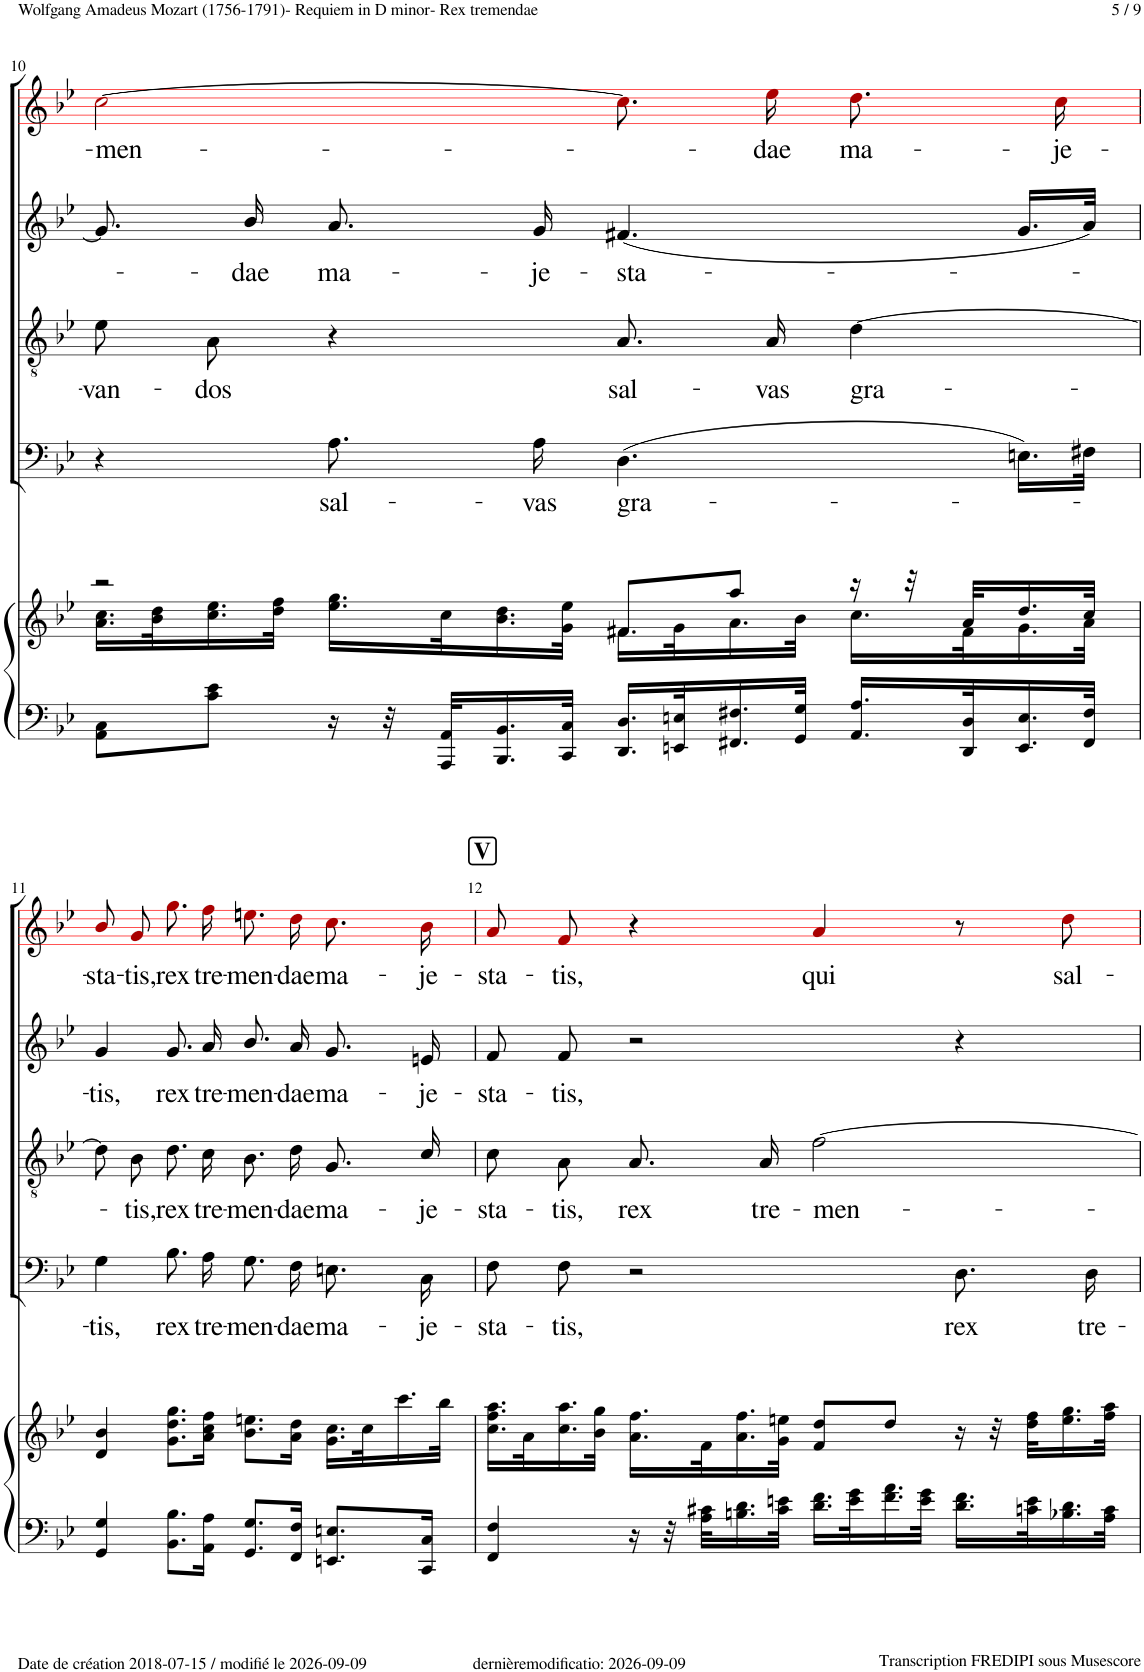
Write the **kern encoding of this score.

**kern	**kern	**kern	**text	**kern	**text	**kern	**text	**kern	**text
*part5	*part5	*part4	*part4	*part3	*part3	*part2	*part2	*part1	*part1
*staff6	*staff5	*staff4	*staff4	*staff3	*staff3	*staff2	*staff2	*staff1	*staff1
*I"Piano	*	*I"Bass	*	*I"Tenor	*	*I"Alto	*	*I"Soprano	*
*I'Pno	*	*	*	*	*	*	*	*	*
!!LO:PB:g=z
*clefF4	*clefG2	*clefF4	*	*clefGv2	*	*clefG2	*	*clefG2	*
*	*	*	*	*	*	*	*	*ITrd1c2	*
*k[b-e-]	*k[b-e-]	*k[b-e-]	*	*k[b-e-]	*	*k[b-e-]	*	*k[b-e-]	*
*M8/8	*M8/8	*M8/8	*	*M8/8	*	*M8/8	*	*M8/8	*
*met(c)	*met(c)	*met(c)	*	*met(c)	*	*met(c)	*	*met(c)	*
=10	=10	=10	=10	=10	=10	=10	=10	=10	=10
*	*^	*	*	*	*	*	*	*	*
!	!	!	!	!	!	!LO:LY:b	!	!	!	!LO:LY:b
8AA\ 8C\L	2r	16.a\ 16.cc\LL	4r	.	8e-!\L	-van-	8.g!/]	.	[2cc!i\	-men-
.	.	32b-\ 32dd\K	.	.	.	.	.	.	.	.
!	!	!	!	!	!	!LO:LY:b	!	!	!	!
8c\ 8e-\J	.	16.cc\ 16.ee-\	.	.	8A!\J	-dos	.	.	.	.
!	!	!	!	!	!	!	!	!LO:LY:b	!	!
.	.	.	.	.	.	.	16b-!/	-dae	.	.
.	.	32dd\ 32ff\JJk	.	.	.	.	.	.	.	.
!	!	!	!	!LO:LY:b	!	!	!	!LO:LY:b	!	!
16r	.	16.ee-\ 16.gg\LL	8.A!\	sal-	4r	.	8.a!/	ma-	.	.
32r	.	.	.	.	.	.	.	.	.	.
32AAA/ 32AA/KLL	.	32cc\K	.	.	.	.	.	.	.	.
16.BBB-/ 16.BB-/	.	16.b-\ 16.dd\	.	.	.	.	.	.	.	.
!	!	!	!	!LO:LY:b	!	!	!	!LO:LY:b	!	!
.	.	.	16A!\	-vas	.	.	16g!/	-je-	.	.
32CC/ 32C/JJk	.	32g\ 32ee-\JJk	.	.	.	.	.	.	.	.
!	!	!LO:N:head=solid	!	!LO:LY:b	!	!LO:LY:b	!	!LO:LY:b	!	!
16.DD/ 16.D/LL	8f#X/L	16.f#\LL	(4.D!\	gra-	8.A!/L	sal-	(4.f#X!/	-sta-	8.cc!i\L]	.
32EEn/ 32En/K	.	32g\K	.	.	.	.	.	.	.	.
16.FF#X/ 16.F#X/	8aa/J	16.a\	.	.	.	.	.	.	.	.
!	!	!	!	!	!	!LO:LY:b	!	!	!	!LO:LY:b
.	.	.	.	.	16A!/Jk	-vas	.	.	16ee-!i\K	-dae
32GG/ 32G/JJk	.	32b-\JJk	.	.	.	.	.	.	.	.
!	!	!	!	!	!	!LO:LY:b	!	!	!	!LO:LY:b
16.AA/ 16.A/LL	16r	16.cc\LL	.	.	[4d!\	gra-	.	.	8.dd!i\	ma-
.	32r	.	.	.	.	.	.	.	.	.
32DD/ 32D/K	32a/KLL	32f#\K	.	.	.	.	.	.	.	.
16.EE/ 16.E/	16.dd/	16.g\	16.En!\LL)	.	.	.	16.g!/LL	.	.	.
!	!	!	!	!	!	!	!	!	!	!LO:LY:b
.	.	.	.	.	.	.	.	.	16cc!i\Jk	-je-
32FF#/ 32F#/JJk	32cc/JJk	32a\JJk	32F#X!\JJk	.	.	.	32a!/JJk)	.	.	.
!!LO:LB:g=z
=11	=11	=11	=11	=11	=11	=11	=11	=11	=11	=11
!	!	!	!	!LO:LY:b	!	!	!	!LO:LY:b	!	!LO:LY:b
*	*v	*v	*	*	*	*	*	*	*	*
4GG/ 4G/	4d/ 4b-/	4G'~!\	-tis,	8d!\L]	.	4g'~!/	-tis,	8b-!i\L	-sta-
!	!	!	!	!	!LO:LY:b	!	!	!	!LO:LY:b
.	.	.	.	8B-'~!\	-tis,	.	.	8g'~!i\	-tis,
!	!	!	!LO:LY:b	!	!LO:LY:b	!	!LO:LY:b	!	!LO:LY:b
8.BB-\ 8.B-\L	8.g\ 8.dd\ 8.gg\L	8.B-!\	rex	8.d!\	rex	8.g!/	rex	8.gg!i\	rex
!	!	!	!LO:LY:b	!	!LO:LY:b	!	!LO:LY:b	!	!LO:LY:b
16AA\ 16A\Jk	16a\ 16cc\ 16ff\Jk	16A!\	tre-	16c!\K	tre-	16a!/	tre-	16ff!i\K	tre-
!	!	!	!LO:LY:b	!	!LO:LY:b	!	!LO:LY:b	!	!LO:LY:b
8.GG/ 8.G/L	8.b-\ 8.een\L	8.G!\	-men-	8.B-!\	-men-	8.b-!/	-men-	8.een!i\	-men-
!	!	!	!LO:LY:b	!	!LO:LY:b	!	!LO:LY:b	!	!LO:LY:b
16FF/ 16F/Jk	16a\ 16dd\Jk	16F!\	-dae	16d!\K	-dae	16a!/	-dae	16dd!i\K	-dae
!	!	!	!LO:LY:b	!	!LO:LY:b	!	!LO:LY:b	!	!LO:LY:b
8.EEn/ 8.En/L	16.g\ 16.cc\LL	8.En!\	ma-	8.G!\	ma-	8.g!/	ma-	8.cc!i\	ma-
.	32cc\K	.	.	.	.	.	.	.	.
.	16.ccc\	.	.	.	.	.	.	.	.
!	!	!	!LO:LY:b	!	!LO:LY:b	!	!LO:LY:b	!	!LO:LY:b
16CC/ 16C/Jk	.	16C!\	-je-	16c!\Jk	-je-	16en!/	-je-	16b-!i\Jk	-je-
.	32bb-\JJk	.	.	.	.	.	.	.	.
!!LO:REH:place=s1:a:B:cj:fs=14:t=V
=12	=12	=12	=12	=12	=12	=12	=12	=12	=12
!	!	!	!LO:LY:b	!	!LO:LY:b	!	!LO:LY:b	!	!LO:LY:b
4FF/ 4F/	16.cc\ 16.ff\ 16.aa\LL	8F!\	-sta-	8c!\L	-sta-	8f!/	-sta-	8a!i/L	-sta-
.	32a\K	.	.	.	.	.	.	.	.
!	!	!	!LO:LY:b	!	!LO:LY:b	!	!LO:LY:b	!	!LO:LY:b
.	16.cc\ 16.aa\	8F!\	-tis,	8A'~!\	-tis,	8f!/	-tis,	8f!i/J	-tis,
.	32b-\ 32gg\JJk	.	.	.	.	.	.	.	.
!	!	!	!	!	!LO:LY:b	!	!	!	!
16r	16.a\ 16.ff\LL	2r	.	8.A!\	rex	2r	.	4r	.
32r	.	.	.	.	.	.	.	.	.
32A\ 32c#X\KLL	32f\K	.	.	.	.	.	.	.	.
16.Bn\ 16.d\	16.a\ 16.ff\	.	.	.	.	.	.	.	.
!	!	!	!	!	!LO:LY:b	!	!	!	!
.	.	.	.	16A!\Jk	tre-	.	.	.	.
32c#\ 32en\JJk	32g\ 32een\JJk	.	.	.	.	.	.	.	.
!	!	!	!	!	!LO:LY:b	!	!	!	!LO:LY:b
16.d\ 16.f\LL	8f/ 8dd/L	.	.	[2f!\	-men-	.	.	4a!i/	qui
32e\ 32g\K	.	.	.	.	.	.	.	.	.
16.f\ 16.a\	8dd/J	.	.	.	.	.	.	.	.
32e\ 32g\JJk	.	.	.	.	.	.	.	.	.
!	!	!	!LO:LY:b	!	!	!	!	!	!
16.d\ 16.f\LL	16r	8.D!\	rex	.	.	4r	.	8r	.
.	32r	.	.	.	.	.	.	.	.
32cn\ 32e\K	32dd\ 32ff\KLL	.	.	.	.	.	.	.	.
!	!	!	!	!	!	!	!	!	!LO:LY:b
16.B-X\ 16.d\	16.ee\ 16.gg\	.	.	.	.	.	.	8dd!i\	sal-
!	!	!	!LO:LY:b	!	!	!	!	!	!
.	.	16D!\	tre-	.	.	.	.	.	.
32A\ 32c\JJk	32ff\ 32aa\JJk	.	.	.	.	.	.	.	.
=	=	=	=	=	=	=	=	=	=
*-	*-	*-	*-	*-	*-	*-	*-	*-	*-
